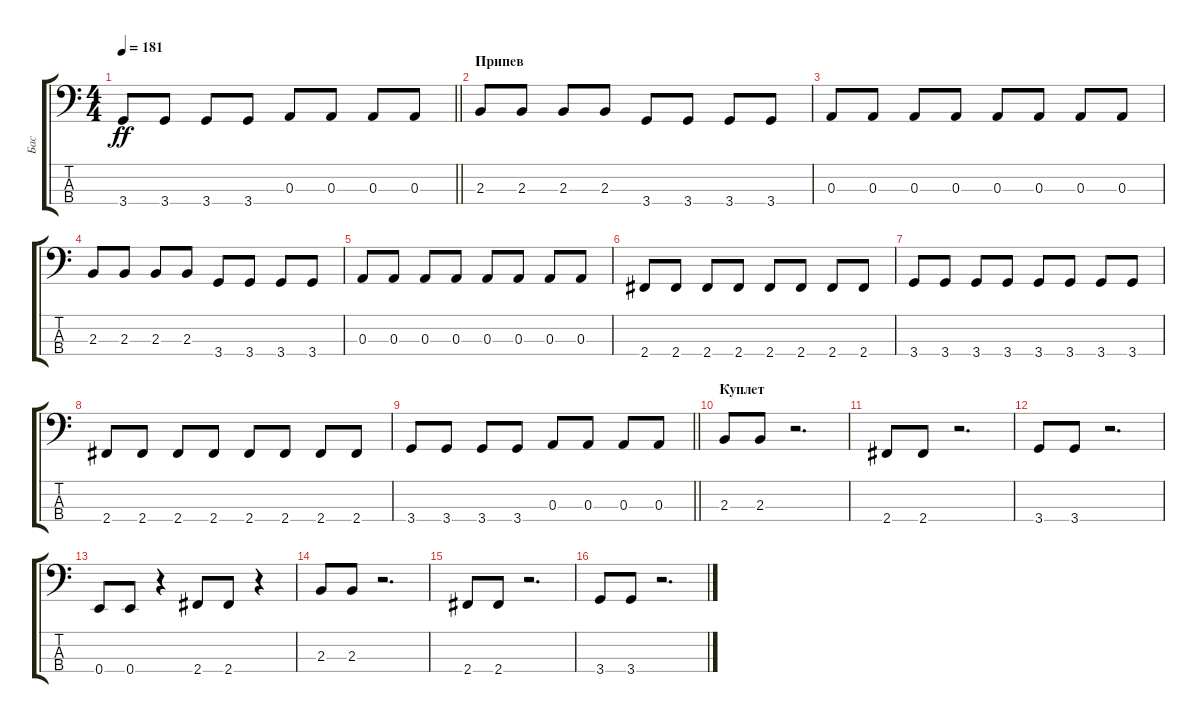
\track ("Бас" "Бас") {instrument electricbassfinger}
\staff {score tabs}
\tuning (G2 D2 A1 E1) {hide}
\ts (4 4)
\tempo 181
\clef f4
\barLineRight lightlight
\ks c
3.4.8{dy ff} 3.4.8 3.4.8 3.4.8 0.3.8 0.3.8 0.3.8 0.3.8 |
\section ("" "Припев")
2.3.8 2.3.8 2.3.8 2.3.8 3.4.8 3.4.8 3.4.8 3.4.8 |
0.3.8 0.3.8 0.3.8 0.3.8 0.3.8 0.3.8 0.3.8 0.3.8 |
2.3.8 2.3.8 2.3.8 2.3.8 3.4.8 3.4.8 3.4.8 3.4.8 |
0.3.8 0.3.8 0.3.8 0.3.8 0.3.8 0.3.8 0.3.8 0.3.8 |
2.4.8 2.4.8 2.4.8 2.4.8 2.4.8 2.4.8 2.4.8 2.4.8 |
3.4.8 3.4.8 3.4.8 3.4.8 3.4.8 3.4.8 3.4.8 3.4.8 |
2.4.8 2.4.8 2.4.8 2.4.8 2.4.8 2.4.8 2.4.8 2.4.8 |
\barLineRight lightlight
3.4.8 3.4.8 3.4.8 3.4.8 0.3.8 0.3.8 0.3.8 0.3.8 |
\section ("" "Куплет")
2.3.8 2.3.8 r.2{d} |
2.4.8 2.4.8 r.2{d} |
3.4.8 3.4.8 r.2{d} |
0.4.8 0.4.8 r.4 2.4.8 2.4.8 r.4 |
2.3.8 2.3.8 r.2{d} |
2.4.8 2.4.8 r.2{d} |
3.4.8 3.4.8 r.2{d}
